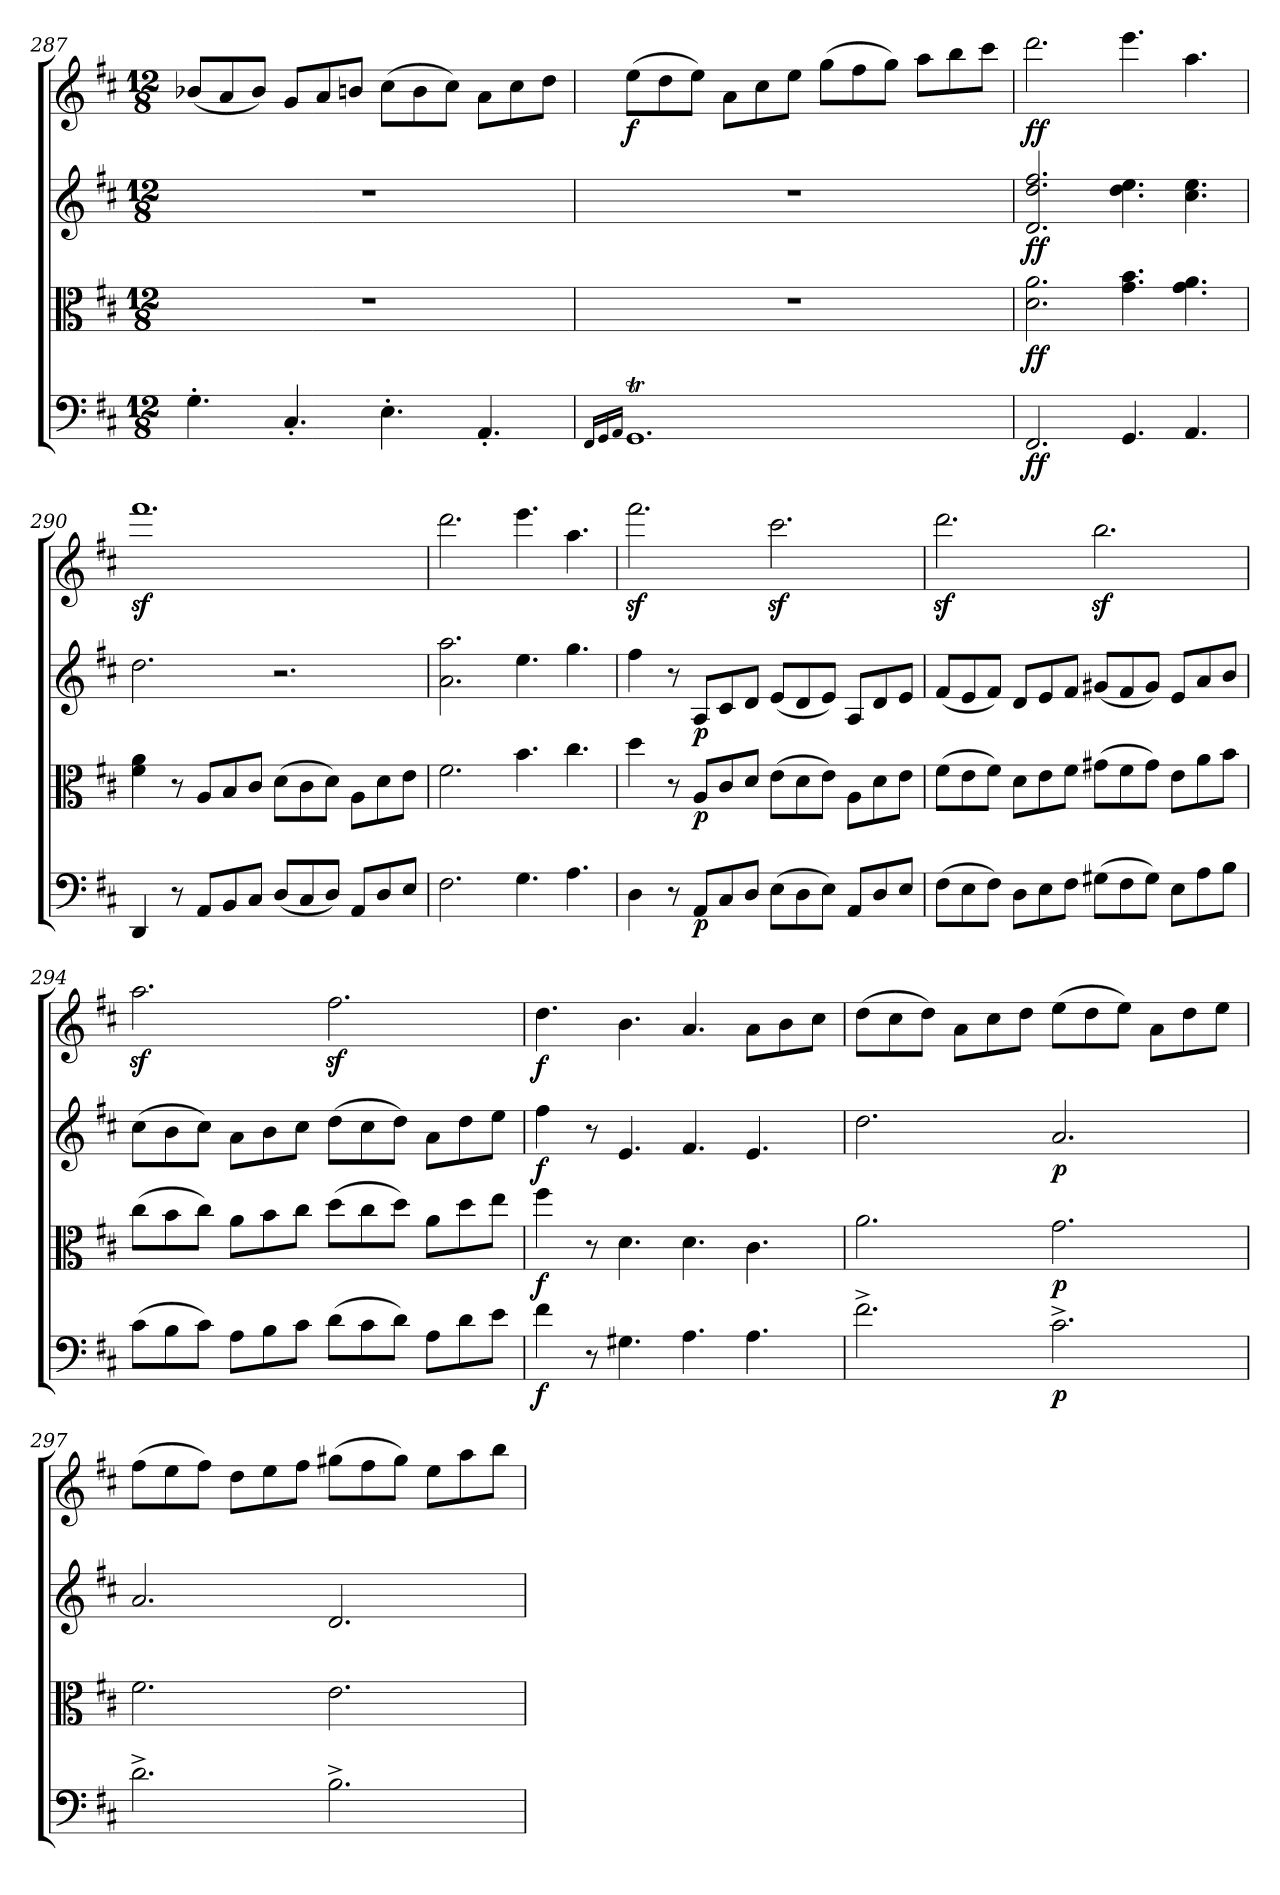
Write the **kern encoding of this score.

**kern	**dynam	**kern	**dynam	**kern	**dynam	**kern	**dynam
*part4	*part4	*part3	*part3	*part2	*part2	*part1	*part1
*staff4	*staff4	*staff3	*staff3	*staff2	*staff2	*staff1	*staff1
*clefF4	*	*clefC3	*	*clefG2	*	*clefG2	*
*k[f#c#]	*	*k[f#c#]	*	*k[f#c#]	*	*k[f#c#]	*
*M12/8	*	*M12/8	*	*M12/8	*	*M12/8	*
=287	=287	=287	=287	=287	=287	=287	=287
4.G'\	.	1.r	.	1.r	.	(<8b-X/L	.
.	.	.	.	.	.	8a/	.
.	.	.	.	.	.	8b-/J)	.
4.C#'/	.	.	.	.	.	8g/L	.
.	.	.	.	.	.	8a/	.
.	.	.	.	.	.	8bn/J	.
4.E'\	.	.	.	.	.	(>8cc#\L	.
.	.	.	.	.	.	8b\	.
.	.	.	.	.	.	8cc#\J)	.
4.AA'/	.	.	.	.	.	8a\L	.
.	.	.	.	.	.	8cc#\	.
.	.	.	.	.	.	8dd\J	.
!!LO:LB:g=z
=288	=288	=288	=288	=288	=288	=288	=288
16qFF#/LL	.	.	.	.	.	.	.
16qGG/	.	.	.	.	.	.	.
16qAA/JJ	.	.	.	.	.	.	.
!	!	!	!	!	!	!	!LO:DY:b
1.GGT	.	1.r	.	1.r	.	(>8ee\L	f
.	.	.	.	.	.	8dd\	.
.	.	.	.	.	.	8ee\J)	.
.	.	.	.	.	.	8a\L	.
.	.	.	.	.	.	8cc#\	.
.	.	.	.	.	.	8ee\J	.
.	.	.	.	.	.	(>8gg\L	.
.	.	.	.	.	.	8ff#\	.
.	.	.	.	.	.	8gg\J)	.
.	.	.	.	.	.	8aa\L	.
.	.	.	.	.	.	8bb\	.
.	.	.	.	.	.	8ccc#\J	.
!!LO:PB:g=z
=289	=289	=289	=289	=289	=289	=289	=289
!	!LO:DY:b	!	!LO:DY:b	!	!LO:DY:b	!	!LO:DY:b
2.FF#/	ff	2.d\ 2.a\	ff	2.d/ 2.dd/ 2.ff#/	ff	2.ddd\	ff
4.GG/	.	4.g\ 4.b\	.	4.dd\ 4.ee\	.	4.eee\	.
4.AA/	.	4.g\ 4.a\	.	4.cc#\ 4.ee\	.	4.aa\	.
=290	=290	=290	=290	=290	=290	=290	=290
4DD/	.	4f#\ 4a\	.	2.dd\	.	1.fff#z<	.
8r	.	8r	.	.	.	.	.
8AA/L	.	8A/L	.	.	.	.	.
8BB/	.	8B/	.	.	.	.	.
8C#/J	.	8c#/J	.	.	.	.	.
(<8D/L	.	(>8d\L	.	2.r	.	.	.
8C#/	.	8c#\	.	.	.	.	.
8D/J)	.	8d\J)	.	.	.	.	.
8AA/L	.	8A\L	.	.	.	.	.
8D/	.	8d\	.	.	.	.	.
8E/J	.	8e\J	.	.	.	.	.
=291	=291	=291	=291	=291	=291	=291	=291
2.F#\	.	2.f#\	.	2.a\ 2.aa\	.	2.ddd\	.
4.G\	.	4.b\	.	4.ee\	.	4.eee\	.
4.A\	.	4.cc#\	.	4.gg\	.	4.aa\	.
=292	=292	=292	=292	=292	=292	=292	=292
4D\	.	4dd\	.	4ff#\	.	2.fff#z<\	.
8r	.	8r	.	8r	.	.	.
!	!LO:DY:b	!	!LO:DY:b	!	!LO:DY:b	!	!
8AA/L	p	8A/L	p	8A/L	p	.	.
8C#/	.	8c#/	.	8c#/	.	.	.
8D/J	.	8d/J	.	8d/J	.	.	.
(>8E\L	.	(>8e\L	.	(<8e/L	.	2.ccc#z<\	.
8D\	.	8d\	.	8d/	.	.	.
8E\J)	.	8e\J)	.	8e/J)	.	.	.
8AA/L	.	8A\L	.	8A/L	.	.	.
8D/	.	8d\	.	8d/	.	.	.
8E/J	.	8e\J	.	8e/J	.	.	.
=293	=293	=293	=293	=293	=293	=293	=293
(>8F#\L	.	(>8f#\L	.	(<8f#/L	.	2.dddz<\	.
8E\	.	8e\	.	8e/	.	.	.
8F#\J)	.	8f#\J)	.	8f#/J)	.	.	.
8D\L	.	8d\L	.	8d/L	.	.	.
8E\	.	8e\	.	8e/	.	.	.
8F#\J	.	8f#\J	.	8f#/J	.	.	.
(>8G#X\L	.	(>8g#X\L	.	(<8g#X/L	.	2.bbz<\	.
8F#\	.	8f#\	.	8f#/	.	.	.
8G#\J)	.	8g#\J)	.	8g#/J)	.	.	.
8E\L	.	8e\L	.	8e/L	.	.	.
8A\	.	8a\	.	8a/	.	.	.
8B\J	.	8b\J	.	8b/J	.	.	.
!!LO:LB:g=z
=294	=294	=294	=294	=294	=294	=294	=294
(>8c#\L	.	(>8cc#\L	.	(>8cc#\L	.	2.aaz<\	.
8B\	.	8b\	.	8b\	.	.	.
8c#\J)	.	8cc#\J)	.	8cc#\J)	.	.	.
8A\L	.	8a\L	.	8a\L	.	.	.
8B\	.	8b\	.	8b\	.	.	.
8c#\J	.	8cc#\J	.	8cc#\J	.	.	.
(>8d\L	.	(>8dd\L	.	(>8dd\L	.	2.ff#z<\	.
8c#\	.	8cc#\	.	8cc#\	.	.	.
8d\J)	.	8dd\J)	.	8dd\J)	.	.	.
8A\L	.	8a\L	.	8a\L	.	.	.
8d\	.	8dd\	.	8dd\	.	.	.
8e\J	.	8ee\J	.	8ee\J	.	.	.
=295	=295	=295	=295	=295	=295	=295	=295
!	!LO:DY:b	!	!LO:DY:b	!	!LO:DY:b	!	!LO:DY:b
4f#\	f	4ff#\	f	4ff#\	f	4.dd\	f
8r	.	8r	.	8r	.	.	.
4.G#X\	.	4.d\	.	4.e/	.	4.b\	.
4.A\	.	4.d\	.	4.f#/	.	4.a/	.
4.A\	.	4.c#\	.	4.e/	.	8a\L	.
.	.	.	.	.	.	8b\	.
.	.	.	.	.	.	8cc#\J	.
=296	=296	=296	=296	=296	=296	=296	=296
2.f#^\	.	2.a\	.	2.dd\	.	(>8dd\L	.
.	.	.	.	.	.	8cc#\	.
.	.	.	.	.	.	8dd\J)	.
.	.	.	.	.	.	8a\L	.
.	.	.	.	.	.	8cc#\	.
.	.	.	.	.	.	8dd\J	.
!	!LO:DY:b	!	!LO:DY:b	!	!LO:DY:b	!	!
2.c#^\	p	2.g\	p	2.a/	p	(>8ee\L	.
.	.	.	.	.	.	8dd\	.
.	.	.	.	.	.	8ee\J)	.
.	.	.	.	.	.	8a\L	.
.	.	.	.	.	.	8dd\	.
.	.	.	.	.	.	8ee\J	.
=297	=297	=297	=297	=297	=297	=297	=297
2.d^\	.	2.f#\	.	2.a/	.	(>8ff#\L	.
.	.	.	.	.	.	8ee\	.
.	.	.	.	.	.	8ff#\J)	.
.	.	.	.	.	.	8dd\L	.
.	.	.	.	.	.	8ee\	.
.	.	.	.	.	.	8ff#\J	.
2.B^\	.	2.e\	.	2.d/	.	(>8gg#X\L	.
.	.	.	.	.	.	8ff#\	.
.	.	.	.	.	.	8gg#\J)	.
.	.	.	.	.	.	8ee\L	.
.	.	.	.	.	.	8aa\	.
.	.	.	.	.	.	8bb\J	.
=	=	=	=	=	=	=	=
*-	*-	*-	*-	*-	*-	*-	*-
